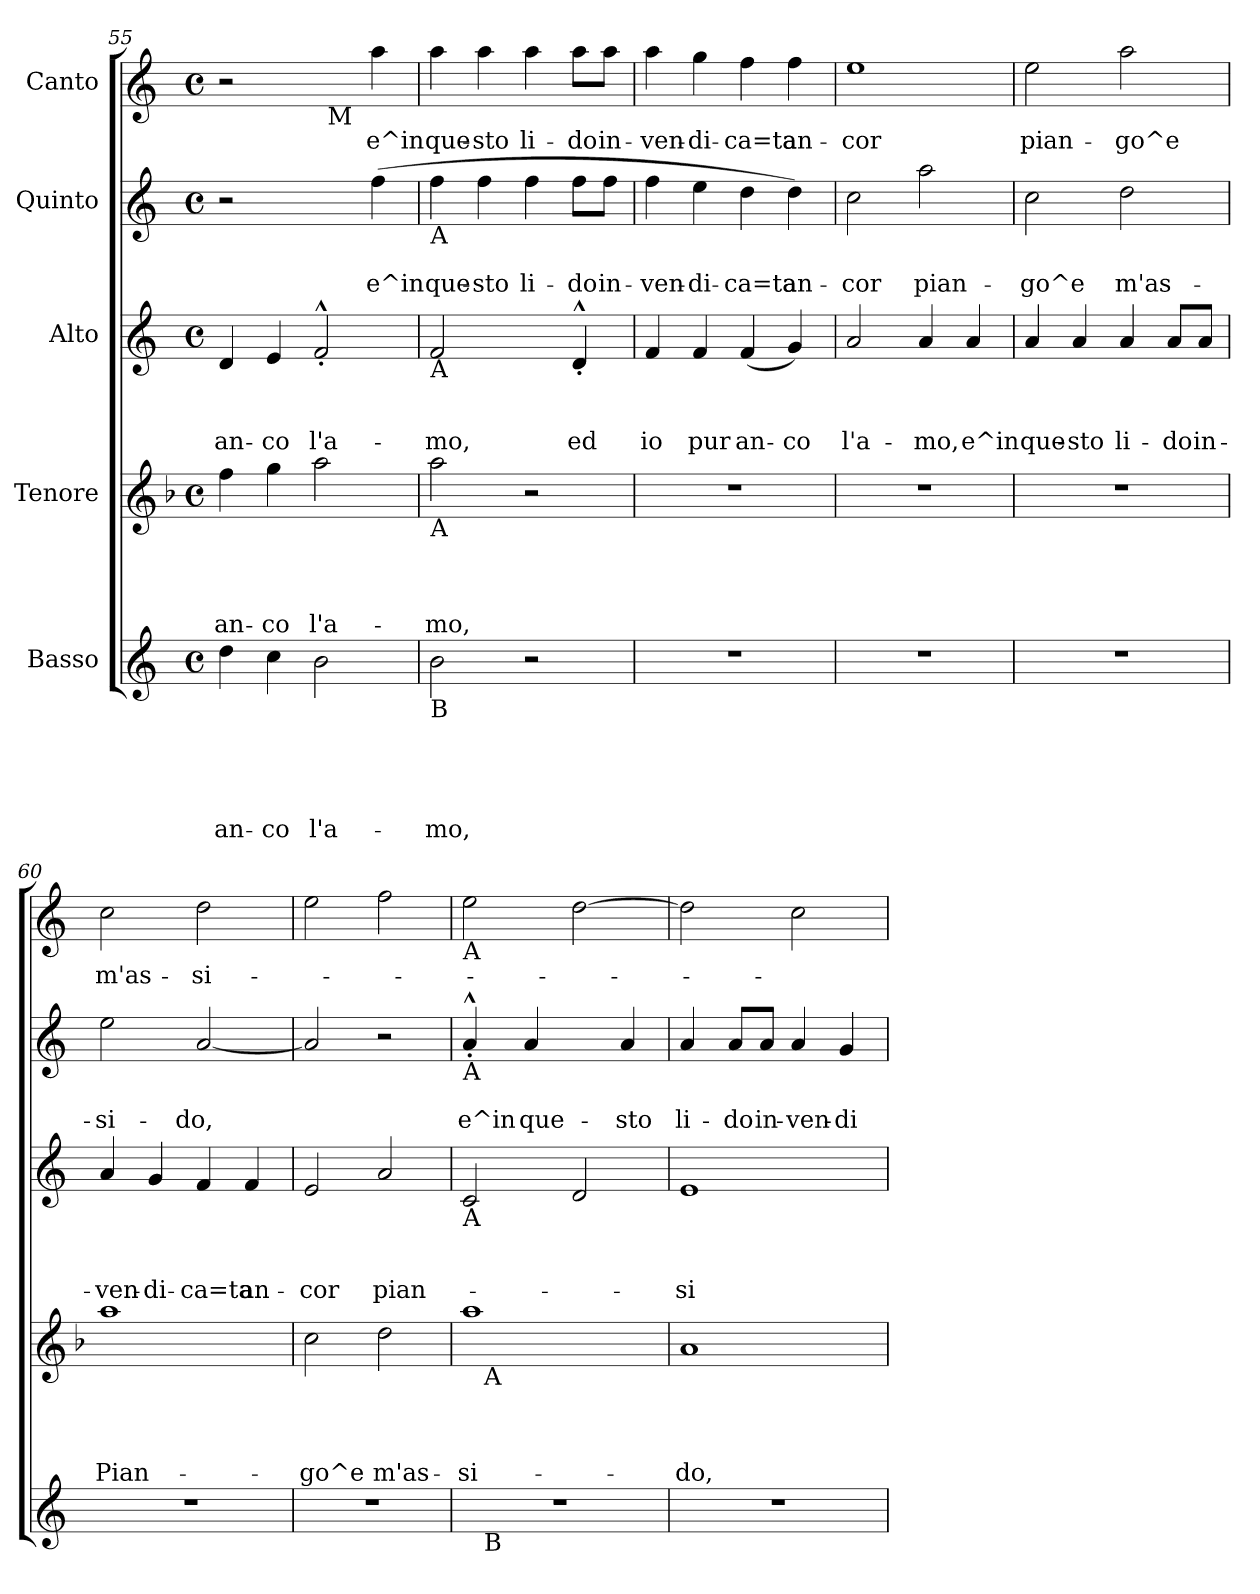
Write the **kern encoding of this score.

**kern	**text	**text	**text	**text	**text	**kern	**text	**text	**text	**text	**kern	**text	**text	**text	**kern	**text	**text	**kern	**text
*part5	*part5	*part5	*part5	*part5	*part5	*part4	*part4	*part4	*part4	*part4	*part3	*part3	*part3	*part3	*part2	*part2	*part2	*part1	*part1
*staff5	*staff5	*staff5	*staff5	*staff5	*staff5	*staff4	*staff4	*staff4	*staff4	*staff4	*staff3	*staff3	*staff3	*staff3	*staff2	*staff2	*staff2	*staff1	*staff1
*I"Basso	*	*	*	*	*	*I"Tenore	*	*	*	*	*I"Alto	*	*	*	*I"Quinto	*	*	*I"Canto	*
*clefG2	*	*	*	*	*	*clefG2	*	*	*	*	*clefG2	*	*	*	*clefG2	*	*	*clefG2	*
*k[]	*	*	*	*	*	*k[b-]	*	*	*	*	*k[]	*	*	*	*k[]	*	*	*k[]	*
*C:	*	*	*	*	*	*F:	*	*	*	*	*C:	*	*	*	*C:	*	*	*C:	*
*M4/4	*	*	*	*	*	*M4/4	*	*	*	*	*M4/4	*	*	*	*M4/4	*	*	*M4/4	*
*met(c)	*	*	*	*	*	*met(c)	*	*	*	*	*met(c)	*	*	*	*met(c)	*	*	*met(c)	*
=55	=55	=55	=55	=55	=55	=55	=55	=55	=55	=55	=55	=55	=55	=55	=55	=55	=55	=55	=55
!	!	!	!	!	!LO:LY:b	!	!	!	!	!LO:LY:b	!	!	!	!LO:LY:b	!	!	!	!	!
*	*	*	*	*	*	*	*	*	*	*	*	*	*	*	*	*	*	*^	*
4dd\	.	.	.	.	an-	4ff\	.	.	.	an-	4d/	.	.	an-	2r	.	.	2r	2ryy	.
!	!	!	!	!	!LO:LY:b	!	!	!	!	!LO:LY:b	!	!	!	!LO:LY:b	!	!	!	!	!	!
4cc\	.	.	.	.	-co	4gg\	.	.	.	-co	4e/	.	.	-co	.	.	.	.	.	.
!	!	!	!	!	!LO:LY:b	!	!	!	!	!LO:LY:b	!	!	!	!LO:LY:b	!	!	!	!	!	!
2b\	.	.	.	.	l'a-	2aa\	.	.	.	l'a-	2f^^<'</	.	.	l'a-	4ryy	.	.	4ryy	32ryy	.
!	!	!	!	!	!	!	!	!	!	!	!	!	!	!	!	!	!	!	!LO:TX:b:t=M	!
.	.	.	.	.	.	.	.	.	.	.	.	.	.	.	.	.	.	.	4...ryy	.
!	!	!	!	!	!	!	!	!	!	!	!	!	!	!	!	!	!LO:LY:b	!	!	!LO:LY:b
.	.	.	.	.	.	.	.	.	.	.	.	.	.	.	(>4ff\	.	e^in	4aa\	.	e^in
!!LO:LB:g=z
=56	=56	=56	=56	=56	=56	=56	=56	=56	=56	=56	=56	=56	=56	=56	=56	=56	=56	=56	=56	=56
!	!	!	!	!	!	!	!	!	!	!	!	!	!	!	!	!	!	!LO:TX:b:t=A	!	!
!	!	!	!	!	!	!	!	!	!	!	!	!	!	!	!LO:TX:b:t=A	!	!	!	!	!
!	!	!	!	!	!	!	!	!	!	!	!LO:TX:b:t=A	!	!	!	!	!	!	!	!	!
!	!	!	!	!	!	!LO:TX:b:t=A	!	!	!	!	!	!	!	!	!	!	!	!	!	!
!LO:TX:b:t=B	!	!	!	!	!	!	!	!	!	!	!	!	!	!	!	!	!	!	!	!
!	!	!	!	!	!LO:LY:b	!	!	!	!	!LO:LY:b	!	!	!	!LO:LY:b	!	!	!LO:LY:b	!	!	!LO:LY:b
*	*	*	*	*	*	*	*	*	*	*	*	*	*	*	*	*	*	*v	*v	*
2b\	.	.	.	.	-mo,	2aa\	.	.	.	-mo,	2f/	.	.	-mo,	4ff\	.	que-	4aa\	que-
!	!	!	!	!	!	!	!	!	!	!	!	!	!	!	!	!	!LO:LY:b	!	!LO:LY:b
.	.	.	.	.	.	.	.	.	.	.	.	.	.	.	4ff\	.	-sto	4aa\	-sto
!	!	!	!	!	!	!	!	!	!	!	!	!	!	!	!	!	!LO:LY:b	!	!LO:LY:b
2r	.	.	.	.	.	2r	.	.	.	.	4ryy	.	.	.	4ff\	.	li-	4aa\	li-
!	!	!	!	!	!	!	!	!	!	!	!	!	!	!LO:LY:b	!	!	!LO:LY:b	!	!LO:LY:b
.	.	.	.	.	.	.	.	.	.	.	4d^^<'</	.	.	ed	8ff\L	.	-do	8aa\L	-do
!	!	!	!	!	!	!	!	!	!	!	!	!	!	!	!	!	!LO:LY:b	!	!LO:LY:b
.	.	.	.	.	.	.	.	.	.	.	.	.	.	.	8ff\J	.	in-	8aa\J	in-
=57	=57	=57	=57	=57	=57	=57	=57	=57	=57	=57	=57	=57	=57	=57	=57	=57	=57	=57	=57
!	!	!	!	!	!	!	!	!	!	!	!	!	!	!LO:LY:b	!	!	!LO:LY:b	!	!LO:LY:b
1r	.	.	.	.	.	1r	.	.	.	.	4f/	.	.	io	4ff\	.	-ven-	4aa\	-ven-
!	!	!	!	!	!	!	!	!	!	!	!	!	!	!LO:LY:b	!	!	!LO:LY:b	!	!LO:LY:b
.	.	.	.	.	.	.	.	.	.	.	4f/	.	.	pur	4ee\	.	-di-	4gg\	-di-
!	!	!	!	!	!	!	!	!	!	!	!	!	!	!LO:LY:b	!	!	!LO:LY:b	!	!LO:LY:b
.	.	.	.	.	.	.	.	.	.	.	(4f/	.	.	an-	4dd\	.	-ca=ta	4ff\	-ca=ta
!	!	!	!	!	!	!	!	!	!	!	!	!	!	!LO:LY:b	!	!	!LO:LY:b	!	!LO:LY:b
.	.	.	.	.	.	.	.	.	.	.	4g/)	.	.	-co	4dd\)	.	an-	4ff\	an-
=58	=58	=58	=58	=58	=58	=58	=58	=58	=58	=58	=58	=58	=58	=58	=58	=58	=58	=58	=58
!	!	!	!	!	!	!	!	!	!	!	!	!	!	!LO:LY:b	!	!	!LO:LY:b	!	!LO:LY:b
1r	.	.	.	.	.	1r	.	.	.	.	2a/	.	.	l'a-	2cc\	.	-cor	1ee	-cor
!	!	!	!	!	!	!	!	!	!	!	!	!	!	!LO:LY:b	!	!	!LO:LY:b	!	!
.	.	.	.	.	.	.	.	.	.	.	4a/	.	.	-mo,	2aa\	.	pian-	.	.
!	!	!	!	!	!	!	!	!	!	!	!	!	!	!LO:LY:b	!	!	!	!	!
.	.	.	.	.	.	.	.	.	.	.	4a/	.	.	e^in	.	.	.	.	.
=59	=59	=59	=59	=59	=59	=59	=59	=59	=59	=59	=59	=59	=59	=59	=59	=59	=59	=59	=59
!	!	!	!	!	!	!	!	!	!	!	!	!	!	!LO:LY:b	!	!	!LO:LY:b	!	!LO:LY:b
1r	.	.	.	.	.	1r	.	.	.	.	4a/	.	.	que-	2cc\	.	-go^e	2ee\	pian-
!	!	!	!	!	!	!	!	!	!	!	!	!	!	!LO:LY:b	!	!	!	!	!
.	.	.	.	.	.	.	.	.	.	.	4a/	.	.	-sto	.	.	.	.	.
!	!	!	!	!	!	!	!	!	!	!	!	!	!	!LO:LY:b	!	!	!LO:LY:b	!	!LO:LY:b
.	.	.	.	.	.	.	.	.	.	.	4a/	.	.	li-	2dd\	.	m'as-	2aa\	-go^e
!	!	!	!	!	!	!	!	!	!	!	!	!	!	!LO:LY:b	!	!	!	!	!
.	.	.	.	.	.	.	.	.	.	.	8a/L	.	.	-do	.	.	.	.	.
!	!	!	!	!	!	!	!	!	!	!	!	!	!	!LO:LY:b	!	!	!	!	!
.	.	.	.	.	.	.	.	.	.	.	8a/J	.	.	in-	.	.	.	.	.
=60	=60	=60	=60	=60	=60	=60	=60	=60	=60	=60	=60	=60	=60	=60	=60	=60	=60	=60	=60
!	!	!	!	!	!	!	!	!	!	!LO:LY:b	!	!	!	!LO:LY:b	!	!	!LO:LY:b	!	!LO:LY:b
1r	.	.	.	.	.	1aa	.	.	.	Pian-	4a/	.	.	-ven-	2ee\	.	-si-	2cc\	m'as-
!	!	!	!	!	!	!	!	!	!	!	!	!	!	!LO:LY:b	!	!	!	!	!
.	.	.	.	.	.	.	.	.	.	.	4g/	.	.	-di-	.	.	.	.	.
!	!	!	!	!	!	!	!	!	!	!	!	!	!	!LO:LY:b	!	!	!LO:LY:b	!	!LO:LY:b
.	.	.	.	.	.	.	.	.	.	.	4f/	.	.	-ca=ta	[<2a/	.	-do,	2dd\	-si-
!	!	!	!	!	!	!	!	!	!	!	!	!	!	!LO:LY:b	!	!	!	!	!
.	.	.	.	.	.	.	.	.	.	.	4f/	.	.	an-	.	.	.	.	.
=61	=61	=61	=61	=61	=61	=61	=61	=61	=61	=61	=61	=61	=61	=61	=61	=61	=61	=61	=61
!	!	!	!	!	!	!	!	!	!	!LO:LY:b	!	!	!	!LO:LY:b	!	!	!	!	!
1r	.	.	.	.	.	2cc\	.	.	.	-go^e	2e/	.	.	-cor	2a/]	.	.	2ee\	.
!	!	!	!	!	!	!	!	!	!	!LO:LY:b	!	!	!	!LO:LY:b	!	!	!	!	!
.	.	.	.	.	.	2dd\	.	.	.	m'as-	2a/	.	.	pian-	2r	.	.	2ff\	.
!!LO:PB:g=z
=62	=62	=62	=62	=62	=62	=62	=62	=62	=62	=62	=62	=62	=62	=62	=62	=62	=62	=62	=62
!	!	!	!	!	!	!	!	!	!	!	!	!	!	!	!	!	!	!LO:TX:b:t=A	!
!	!	!	!	!	!	!	!	!	!	!	!	!	!	!	!LO:TX:b:t=A	!	!	!	!
!	!	!	!	!	!	!	!	!	!	!	!LO:TX:b:t=A	!	!	!	!	!	!	!	!
!	!	!	!	!	!	!	!	!	!	!LO:LY:b	!	!	!	!	!	!	!LO:LY:b	!	!
*^	*	*	*	*	*	*^	*	*	*	*	*	*	*	*	*	*	*	*	*
1r	16ryy	.	.	.	.	.	1aa	16ryy	.	.	.	-si-	2c/	.	.	.	4a^^<'</	.	e^in	2ee\	.
!	!	!	!	!	!	!	!	!LO:TX:b:t=A	!	!	!	!	!	!	!	!	!	!	!	!	!
!	!LO:TX:b:t=B	!	!	!	!	!	!	!	!	!	!	!	!	!	!	!	!	!	!	!	!
.	2...ryy	.	.	.	.	.	.	2...ryy	.	.	.	.	.	.	.	.	.	.	.	.	.
!	!	!	!	!	!	!	!	!	!	!	!	!	!	!	!	!	!	!	!LO:LY:b	!	!
.	.	.	.	.	.	.	.	.	.	.	.	.	.	.	.	.	4a/	.	que-	.	.
.	.	.	.	.	.	.	.	.	.	.	.	.	2d/	.	.	.	4ryy	.	.	[>2dd\	.
!	!	!	!	!	!	!	!	!	!	!	!	!	!	!	!	!	!	!	!LO:LY:b	!	!
.	.	.	.	.	.	.	.	.	.	.	.	.	.	.	.	.	4a/	.	-sto	.	.
=63	=63	=63	=63	=63	=63	=63	=63	=63	=63	=63	=63	=63	=63	=63	=63	=63	=63	=63	=63	=63	=63
!	!	!	!	!	!	!	!	!	!	!	!	!LO:LY:b	!	!	!	!LO:LY:b	!	!	!LO:LY:b	!	!
*v	*v	*	*	*	*	*	*	*	*	*	*	*	*	*	*	*	*	*	*	*	*
*	*	*	*	*	*	*v	*v	*	*	*	*	*	*	*	*	*	*	*	*	*
1r	.	.	.	.	.	1a	.	.	.	-do,	1e	.	.	-si-	4a/	.	li-	2dd\]	.
!	!	!	!	!	!	!	!	!	!	!	!	!	!	!	!	!	!LO:LY:b	!	!
.	.	.	.	.	.	.	.	.	.	.	.	.	.	.	8a/L	.	-do	.	.
!	!	!	!	!	!	!	!	!	!	!	!	!	!	!	!	!	!LO:LY:b	!	!
.	.	.	.	.	.	.	.	.	.	.	.	.	.	.	8a/J	.	in-	.	.
!	!	!	!	!	!	!	!	!	!	!	!	!	!	!	!	!	!LO:LY:b	!	!
.	.	.	.	.	.	.	.	.	.	.	.	.	.	.	4a/	.	-ven-	2cc\	.
!	!	!	!	!	!	!	!	!	!	!	!	!	!	!	!	!	!LO:LY:b	!	!
.	.	.	.	.	.	.	.	.	.	.	.	.	.	.	4g/	.	-di-	.	.
=	=	=	=	=	=	=	=	=	=	=	=	=	=	=	=	=	=	=	=
*-	*-	*-	*-	*-	*-	*-	*-	*-	*-	*-	*-	*-	*-	*-	*-	*-	*-	*-	*-
